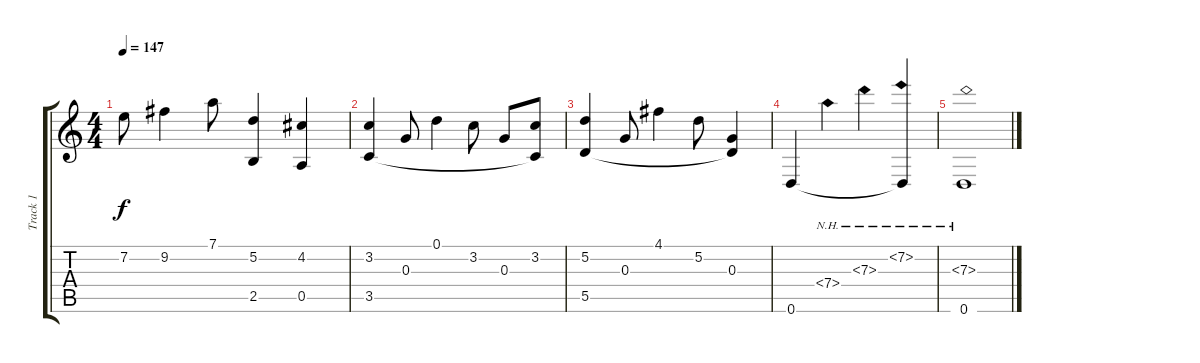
\track ("Track 1" "Track 1") {instrument acousticguitarnylon}
\staff {score tabs}
\tuning (D4 A3 G3 D3 A2 D2) {hide}
\ts (4 4)
\tempo 147
\clef g2
\ks c
7.2.8{dy f} 9.2.4 7.1.8 (5.2 2.5).4 (4.2 0.5).4 |
(3.2 3.5).4 0.3.8 0.1.4 3.2.8 0.3.8 (3.2 3.5{t}).8 |
(5.2 5.5).4 0.3.8 4.1.4 5.2.8 (0.3 5.5{t}).4 |
0.6.4 7.4{nh}.4 7.3{nh}.4 (7.2{nh} 0.6{t}).4 |
(7.3{nh} 0.6).1
